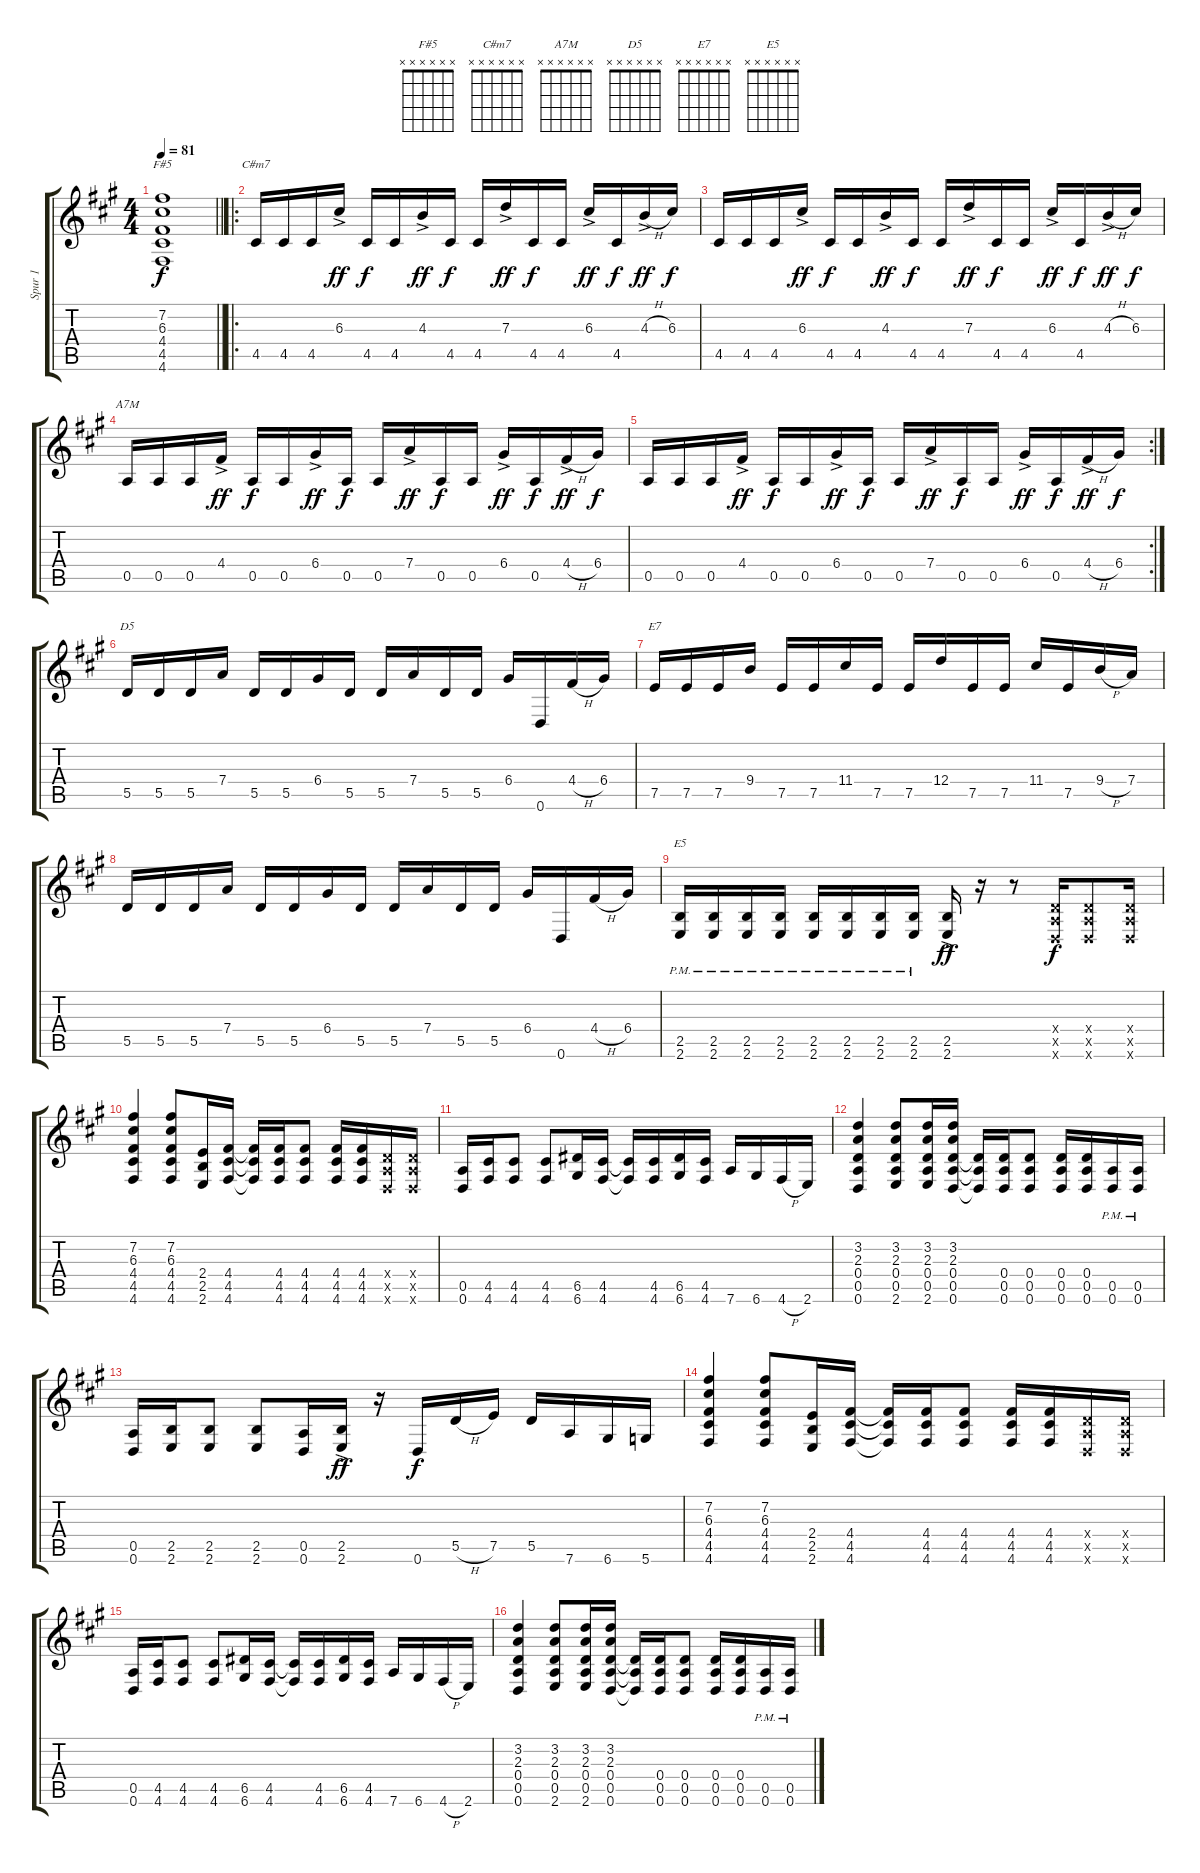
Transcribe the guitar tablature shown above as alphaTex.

\track ("Spur 1" "Spur 1") {instrument acousticguitarsteel}
\staff {score tabs}
\tuning (E4 B3 G3 D3 A2 D2) {hide}
\chord ("F#5" x x x x x x)
\chord ("C#m7" x x x x x x)
\chord ("A7M" x x x x x x)
\chord ("D5" x x x x x x)
\chord ("E7" x x x x x x)
\chord ("E5" x x x x x x)
\ts (4 4)
\tempo 81
\clef g2
\barLineRight lightlight
\ks a
(7.2 6.3 4.4 4.5 4.6).1{ch "F#5" dy f} |
\ro
4.5.16{ch "C#m7"} 4.5.16 4.5.16 6.3{ac}.16{dy ff} 4.5.16{dy f} 4.5.16 4.3{ac}.16{dy ff} 4.5.16{dy f} 4.5.16 7.3{ac}.16{dy ff} 4.5.16{dy f} 4.5.16 6.3{ac}.16{dy ff} 4.5.16{dy f} 4.3{h ac}.16{dy ff} 6.3.16{dy f} |
4.5.16 4.5.16 4.5.16 6.3{ac}.16{dy ff} 4.5.16{dy f} 4.5.16 4.3{ac}.16{dy ff} 4.5.16{dy f} 4.5.16 7.3{ac}.16{dy ff} 4.5.16{dy f} 4.5.16 6.3{ac}.16{dy ff} 4.5.16{dy f} 4.3{h ac}.16{dy ff} 6.3.16{dy f} |
0.5.16{ch "A7M"} 0.5.16 0.5.16 4.4{ac}.16{dy ff} 0.5.16{dy f} 0.5.16 6.4{ac}.16{dy ff} 0.5.16{dy f} 0.5.16 7.4{ac}.16{dy ff} 0.5.16{dy f} 0.5.16 6.4{ac}.16{dy ff} 0.5.16{dy f} 4.4{h ac}.16{dy ff} 6.4.16{dy f} |
\rc 2
0.5.16 0.5.16 0.5.16 4.4{ac}.16{dy ff} 0.5.16{dy f} 0.5.16 6.4{ac}.16{dy ff} 0.5.16{dy f} 0.5.16 7.4{ac}.16{dy ff} 0.5.16{dy f} 0.5.16 6.4{ac}.16{dy ff} 0.5.16{dy f} 4.4{h ac}.16{dy ff} 6.4.16{dy f} |
5.5.16{ch "D5"} 5.5.16 5.5.16 7.4.16 5.5.16 5.5.16 6.4.16 5.5.16 5.5.16 7.4.16 5.5.16 5.5.16 6.4.16 0.6.16 4.4{h}.16 6.4.16 |
7.5.16{ch "E7"} 7.5.16 7.5.16 9.4.16 7.5.16 7.5.16 11.4.16 7.5.16 7.5.16 12.4.16 7.5.16 7.5.16 11.4.16 7.5.16 9.4{h}.16 7.4.16 |
5.5.16 5.5.16 5.5.16 7.4.16 5.5.16 5.5.16 6.4.16 5.5.16 5.5.16 7.4.16 5.5.16 5.5.16 6.4.16 0.6.16 4.4{h}.16 6.4.16 |
(2.5{pm} 2.6{pm}).16{ch "E5"} (2.5{pm} 2.6{pm}).16 (2.5{pm} 2.6{pm}).16 (2.5{pm} 2.6{pm}).16 (2.5{pm} 2.6{pm}).16 (2.5{pm} 2.6{pm}).16 (2.5{pm} 2.6{pm}).16 (2.5{pm} 2.6{pm}).16 (2.5 2.6{ac}).16{dy ff} r.16 r.8 (0.4{x} 0.5{x} 0.6{x}).16{dy f} (0.4{x} 0.5{x} 0.6{x}).8 (0.4{x} 0.5{x} 0.6{x}).16 |
(7.2 6.3 4.4 4.5 4.6).4 (7.2 6.3 4.4 4.5 4.6).8 (2.4 2.5 2.6).16 (4.4 4.5 4.6).16 (4.4{t} 4.5{t} 4.6{t}).16 (4.4 4.5 4.6).16 (4.4 4.5 4.6).8 (4.4 4.5 4.6).16 (4.4 4.5 4.6).16 (0.4{x} 0.5{x} 0.6{x}).16 (0.4{x} 0.5{x} 0.6{x}).16 |
(0.5 0.6).16 (4.5 4.6).16 (4.5 4.6).8 (4.5 4.6).8 (6.5 6.6).16 (4.5 4.6).16 (4.5{t} 4.6{t}).16 (4.5 4.6).16 (6.5 6.6).16 (4.5 4.6).16 7.6.16 6.6.16 4.6{h}.16 2.6.16 |
(3.2 2.3 0.4 0.5 0.6).4 (3.2 2.3 0.4 0.5 2.6).8 (3.2 2.3 0.4 0.5 2.6).16 (3.2 2.3 0.4 0.5 0.6).16 (0.4{t} 0.5{t} 0.6{t}).16 (0.4 0.5 0.6).16 (0.4 0.5 0.6).8 (0.4 0.5 0.6).16 (0.4 0.5 0.6).16 (0.5{pm} 0.6{pm}).16 (0.5{pm} 0.6{pm}).16 |
(0.5 0.6).16 (2.5 2.6).16 (2.5 2.6).8 (2.5 2.6).8 (0.5 0.6).16 (2.5 2.6{ac}).16{dy ff} r.16 0.6.16{dy f} 5.5{h}.16 7.5.16 5.5.16 7.6.16 6.6.16 5.6.16 |
(7.2 6.3 4.4 4.5 4.6).4 (7.2 6.3 4.4 4.5 4.6).8 (2.4 2.5 2.6).16 (4.4 4.5 4.6).16 (4.4{t} 4.5{t} 4.6{t}).16 (4.4 4.5 4.6).16 (4.4 4.5 4.6).8 (4.4 4.5 4.6).16 (4.4 4.5 4.6).16 (0.4{x} 0.5{x} 0.6{x}).16 (0.4{x} 0.5{x} 0.6{x}).16 |
(0.5 0.6).16 (4.5 4.6).16 (4.5 4.6).8 (4.5 4.6).8 (6.5 6.6).16 (4.5 4.6).16 (4.5{t} 4.6{t}).16 (4.5 4.6).16 (6.5 6.6).16 (4.5 4.6).16 7.6.16 6.6.16 4.6{h}.16 2.6.16 |
(3.2 2.3 0.4 0.5 0.6).4 (3.2 2.3 0.4 0.5 2.6).8 (3.2 2.3 0.4 0.5 2.6).16 (3.2 2.3 0.4 0.5 0.6).16 (0.4{t} 0.5{t} 0.6{t}).16 (0.4 0.5 0.6).16 (0.4 0.5 0.6).8 (0.4 0.5 0.6).16 (0.4 0.5 0.6).16 (0.5{pm} 0.6{pm}).16 (0.5{pm} 0.6{pm}).16
